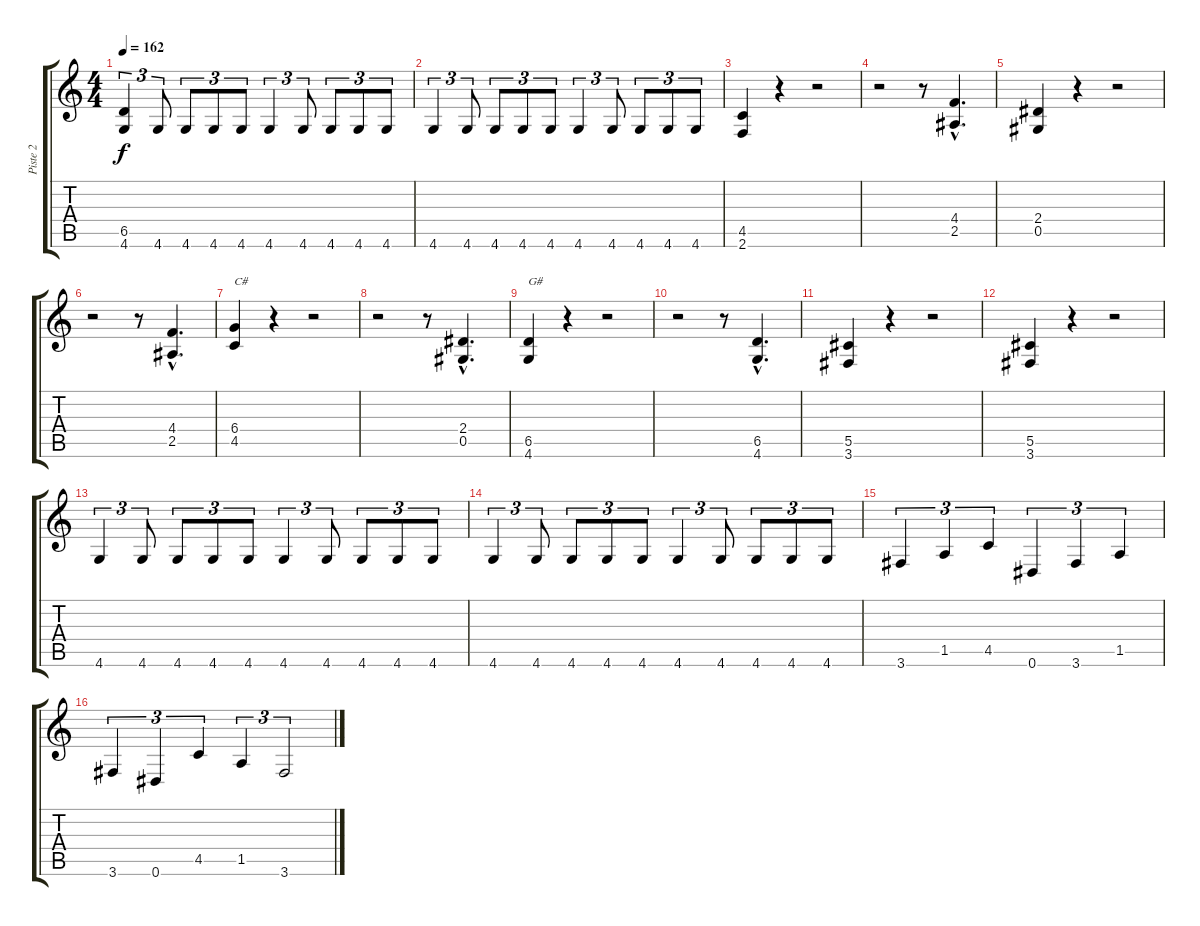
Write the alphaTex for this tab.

\track ("Piste 2" "Piste 2") {instrument distortionguitar}
\staff {score tabs}
\tuning (Eb4 Bb3 Gb3 Db3 Ab2 Eb2) {hide}
\ts (4 4)
\tempo 162
\clef g2
\ks c
(6.5 4.6).4{tu (3 2) dy f} 4.6.8{tu (3 2)} 4.6.8{tu (3 2)} 4.6.8{tu (3 2)} 4.6.8{tu (3 2)} 4.6.4{tu (3 2)} 4.6.8{tu (3 2)} 4.6.8{tu (3 2)} 4.6.8{tu (3 2)} 4.6.8{tu (3 2)} |
4.6.4{tu (3 2)} 4.6.8{tu (3 2)} 4.6.8{tu (3 2)} 4.6.8{tu (3 2)} 4.6.8{tu (3 2)} 4.6.4{tu (3 2)} 4.6.8{tu (3 2)} 4.6.8{tu (3 2)} 4.6.8{tu (3 2)} 4.6.8{tu (3 2)} |
(4.5 2.6).4 r.4 r.2 |
r.2 r.8 (4.4{hac} 2.5{hac}).4{d} |
(2.4 0.5).4 r.4 r.2 |
r.2 r.8 (4.4{hac} 2.5{hac}).4{d} |
(6.4 4.5).4{txt "C#"} r.4 r.2 |
r.2 r.8 (2.4{hac} 0.5{hac}).4{d} |
(6.5 4.6).4{txt "G#"} r.4 r.2 |
r.2 r.8 (6.5{hac} 4.6{hac}).4{d} |
(5.5 3.6).4 r.4 r.2 |
(5.5 3.6).4 r.4 r.2 |
4.6.4{tu (3 2)} 4.6.8{tu (3 2)} 4.6.8{tu (3 2)} 4.6.8{tu (3 2)} 4.6.8{tu (3 2)} 4.6.4{tu (3 2)} 4.6.8{tu (3 2)} 4.6.8{tu (3 2)} 4.6.8{tu (3 2)} 4.6.8{tu (3 2)} |
4.6.4{tu (3 2)} 4.6.8{tu (3 2)} 4.6.8{tu (3 2)} 4.6.8{tu (3 2)} 4.6.8{tu (3 2)} 4.6.4{tu (3 2)} 4.6.8{tu (3 2)} 4.6.8{tu (3 2)} 4.6.8{tu (3 2)} 4.6.8{tu (3 2)} |
3.6.4{tu (3 2)} 1.5.4{tu (3 2)} 4.5.4{tu (3 2)} 0.6.4{tu (3 2)} 3.6.4{tu (3 2)} 1.5.4{tu (3 2)} |
3.6.4{tu (3 2)} 0.6.4{tu (3 2)} 4.5.4{tu (3 2)} 1.5.4{tu (3 2)} 3.6.2{tu (3 2)}
